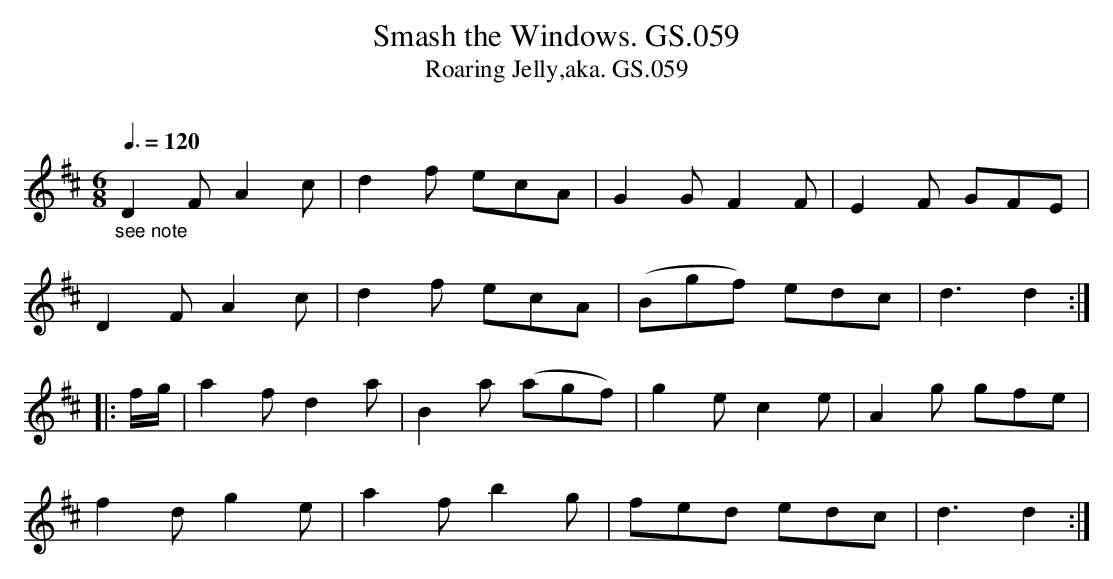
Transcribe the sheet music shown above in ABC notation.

X:1
T:Smash the Windows. GS.059
T:Roaring Jelly,aka. GS.059
M:6/8
L:1/8
Q:3/8=120
O:
K:D major
"_see note"D2FA2c | d2f ecA | G2GF2F | E2F GFE |
D2FA2c | d2f ecA | (Bgf) edc | d3d2 :|
|:f/g/ | a2fd2a | B2a (agf) | g2ec2e | A2g gfe |
f2dg2e | a2fb2g | fed edc |d3d2 :|
